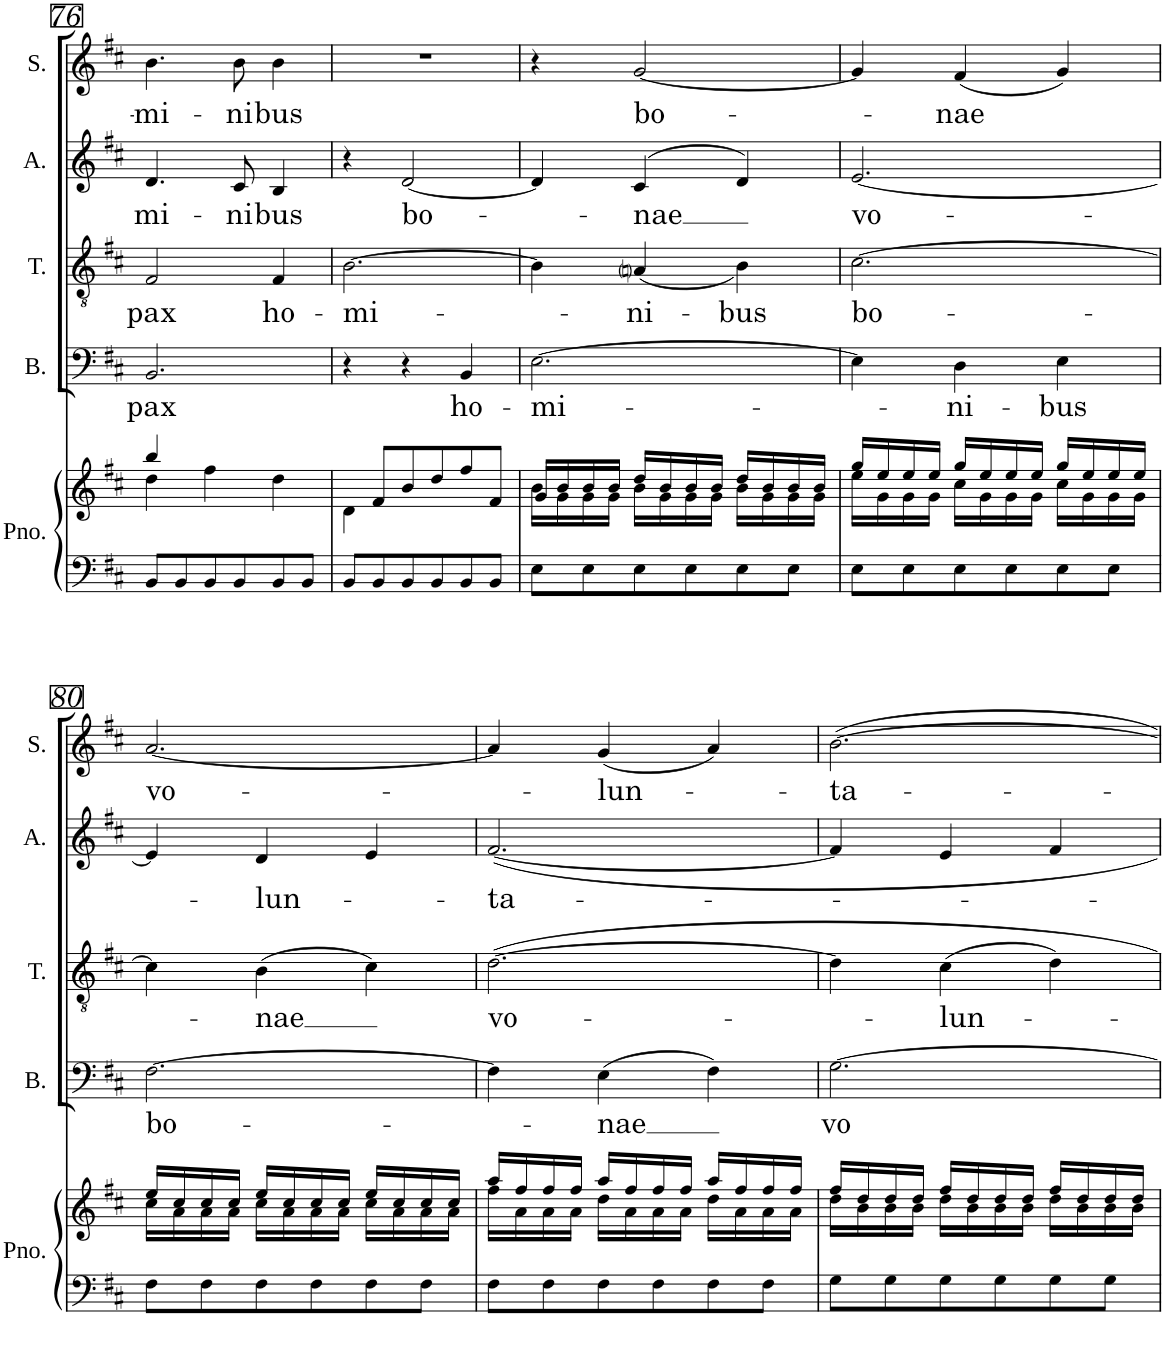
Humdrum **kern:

**kern	**kern	**kern	**text	**kern	**text	**kern	**text	**kern	**text
*part5	*part5	*part4	*part4	*part3	*part3	*part2	*part2	*part1	*part1
*staff6	*staff5	*staff4	*staff4	*staff3	*staff3	*staff2	*staff2	*staff1	*staff1
*I"Piano	*	*I"Bass	*	*I"Tenor	*	*I"Alto	*	*I"Soprano	*
*I'Pno.	*	*I'B.	*	*I'T.	*	*I'A.	*	*I'S.	*
!!LO:PB:g=z
*clefF4	*clefG2	*clefF4	*	*clefGv2	*	*clefG2	*	*clefG2	*
*	*	*Trd7c12	*	*	*	*	*	*	*
*k[f#c#]	*k[f#c#]	*k[f#c#]	*	*k[f#c#]	*	*k[f#c#]	*	*k[f#c#]	*
*M3/4	*M3/4	*M3/4	*	*M3/4	*	*M3/4	*	*M3/4	*
=76	=76	=76	=76	=76	=76	=76	=76	=76	=76
*	*^	*	*	*	*	*	*	*	*
!	!	!	!	!LO:LY:b	!	!LO:LY:b	!	!LO:LY:b	!	!LO:LY:b
8BB/L	4bb/	4dd\	2.BB/	pax	2F#/	pax	4.d/	-mi-	4.b\	-mi-
8BB/	.	.	.	.	.	.	.	.	.	.
8BB/	4ryy	4ff#\	.	.	.	.	.	.	.	.
!	!	!	!	!	!	!	!	!LO:LY:b	!	!LO:LY:b
8BB/	.	.	.	.	.	.	8c#/	-ni-	8b\	-ni-
!	!	!	!	!	!	!LO:LY:b	!	!LO:LY:b	!	!LO:LY:b
8BB/	4ryy	4dd\	.	.	4F#/	ho-	4B/	-bus	4b\	-bus
8BB/J	.	.	.	.	.	.	.	.	.	.
=77	=77	=77	=77	=77	=77	=77	=77	=77	=77	=77
!	!	!	!	!	!	!LO:LY:b	!	!	!	!
8BB/L	8ryy	4d\	4r	.	[2.B\	-mi-	4r	.	2.r	.
8BB/	8f#/L	.	.	.	.	.	.	.	.	.
!	!	!	!	!	!	!	!	!LO:LY:b	!	!
8BB/	8b/	4ryy	4r	.	.	.	[2d/	bo-	.	.
8BB/	8dd/	.	.	.	.	.	.	.	.	.
!	!	!	!	!LO:LY:b	!	!	!	!	!	!
8BB/	8ff#/	4ryy	4BB/	ho-	.	.	.	.	.	.
8BB/J	8f#/J	.	.	.	.	.	.	.	.	.
=78	=78	=78	=78	=78	=78	=78	=78	=78	=78	=78
!	!	!	!	!LO:LY:b	!	!	!	!	!	!
8E\L	16g/LL	16b\LL	[2.E\	-mi-	4B\]	.	4d/]	.	4r	.
.	16b/	16g\	.	.	.	.	.	.	.	.
8E\	16b/	16g\	.	.	.	.	.	.	.	.
.	16b/JJ	16g\JJ	.	.	.	.	.	.	.	.
!	!	!	!	!	!	!LO:LY:b	!	!LO:LY:b	!	!LO:LY:b
8E\	16dd/LL	16b\LL	.	.	(<4Ani/	-ni-	(>4c#/	-nae	[2g/	bo-
.	16b/	16g\	.	.	.	.	.	.	.	.
8E\	16b/	16g\	.	.	.	.	.	.	.	.
.	16b/JJ	16g\JJ	.	.	.	.	.	.	.	.
!	!	!	!	!	!	!LO:LY:b	!	!	!	!
8E\	16dd/LL	16b\LL	.	.	4B\)	-bus	4d/)	.	.	.
.	16b/	16g\	.	.	.	.	.	.	.	.
8E\J	16b/	16g\	.	.	.	.	.	.	.	.
.	16b/JJ	16g\JJ	.	.	.	.	.	.	.	.
=79	=79	=79	=79	=79	=79	=79	=79	=79	=79	=79
!	!	!	!	!	!	!LO:LY:b	!	!LO:LY:b	!	!
8E\L	16gg/LL	16ee\LL	4E\]	.	[2.c#\	bo-	[2.e/	vo-	4g/]	.
.	16ee/	16g\	.	.	.	.	.	.	.	.
8E\	16ee/	16g\	.	.	.	.	.	.	.	.
.	16ee/JJ	16g\JJ	.	.	.	.	.	.	.	.
!	!	!	!	!LO:LY:b	!	!	!	!	!	!LO:LY:b
8E\	16gg/LL	16cc#\LL	4D\	-ni-	.	.	.	.	(4f#/	-nae
.	16ee/	16g\	.	.	.	.	.	.	.	.
8E\	16ee/	16g\	.	.	.	.	.	.	.	.
.	16ee/JJ	16g\JJ	.	.	.	.	.	.	.	.
!	!	!	!	!LO:LY:b	!	!	!	!	!	!
8E\	16gg/LL	16cc#\LL	4E\	-bus	.	.	.	.	4g/)	.
.	16ee/	16g\	.	.	.	.	.	.	.	.
8E\J	16ee/	16g\	.	.	.	.	.	.	.	.
.	16ee/JJ	16g\JJ	.	.	.	.	.	.	.	.
!!LO:LB:g=z
=80	=80	=80	=80	=80	=80	=80	=80	=80	=80	=80
!	!	!	!	!LO:LY:b	!	!	!	!	!	!LO:LY:b
8F#\L	16ee/LL	16cc#\LL	[2.F#\	bo-	4c#\]	.	4e/]	.	[2.a/	vo-
.	16cc#/	16a\	.	.	.	.	.	.	.	.
8F#\	16cc#/	16a\	.	.	.	.	.	.	.	.
.	16cc#/JJ	16a\JJ	.	.	.	.	.	.	.	.
!	!	!	!	!	!	!LO:LY:b	!	!LO:LY:b	!	!
8F#\	16ee/LL	16cc#\LL	.	.	(4B\	-nae	4d/	-lun-	.	.
.	16cc#/	16a\	.	.	.	.	.	.	.	.
8F#\	16cc#/	16a\	.	.	.	.	.	.	.	.
.	16cc#/JJ	16a\JJ	.	.	.	.	.	.	.	.
8F#\	16ee/LL	16cc#\LL	.	.	4c#\)	.	4e/	.	.	.
.	16cc#/	16a\	.	.	.	.	.	.	.	.
8F#\J	16cc#/	16a\	.	.	.	.	.	.	.	.
.	16cc#/JJ	16a\JJ	.	.	.	.	.	.	.	.
=81	=81	=81	=81	=81	=81	=81	=81	=81	=81	=81
!	!	!	!	!	!	!LO:LY:b	!	!LO:LY:b	!	!
8F#\L	16aa/LL	16ff#\LL	4F#\]	.	[2.d\	vo-	[2.f#/	-ta-	4a/]	.
.	16ff#/	16a\	.	.	.	.	.	.	.	.
8F#\	16ff#/	16a\	.	.	.	.	.	.	.	.
.	16ff#/JJ	16a\JJ	.	.	.	.	.	.	.	.
!	!	!	!	!LO:LY:b	!	!	!	!	!	!LO:LY:b
8F#\	16aa/LL	16dd\LL	(4E\	-nae	.	.	.	.	(4g/	-lun-
.	16ff#/	16a\	.	.	.	.	.	.	.	.
8F#\	16ff#/	16a\	.	.	.	.	.	.	.	.
.	16ff#/JJ	16a\JJ	.	.	.	.	.	.	.	.
8F#\	16aa/LL	16dd\LL	4F#\)	.	.	.	.	.	4a/)	.
.	16ff#/	16a\	.	.	.	.	.	.	.	.
8F#\J	16ff#/	16a\	.	.	.	.	.	.	.	.
.	16ff#/JJ	16a\JJ	.	.	.	.	.	.	.	.
=82	=82	=82	=82	=82	=82	=82	=82	=82	=82	=82
!	!	!	!	!LO:LY:b	!	!	!	!	!	!LO:LY:b
8G\L	16ff#/LL	16dd\LL	[2.G\	vo	4d\]	.	4f#/]	.	[2.b\	-ta-
.	16dd/	16b\	.	.	.	.	.	.	.	.
8G\	16dd/	16b\	.	.	.	.	.	.	.	.
.	16dd/JJ	16b\JJ	.	.	.	.	.	.	.	.
!	!	!	!	!	!	!LO:LY:b	!	!	!	!
8G\	16ff#/LL	16dd\LL	.	.	(4c#\	-lun-	4e/	.	.	.
.	16dd/	16b\	.	.	.	.	.	.	.	.
8G\	16dd/	16b\	.	.	.	.	.	.	.	.
.	16dd/JJ	16b\JJ	.	.	.	.	.	.	.	.
8G\	16ff#/LL	16dd\LL	.	.	4d\)	.	4f#/	.	.	.
.	16dd/	16b\	.	.	.	.	.	.	.	.
8G\J	16dd/	16b\	.	.	.	.	.	.	.	.
.	16dd/JJ	16b\JJ	.	.	.	.	.	.	.	.
*	*v	*v	*	*	*	*	*	*	*	*
=	=	=	=	=	=	=	=	=	=
*-	*-	*-	*-	*-	*-	*-	*-	*-	*-
